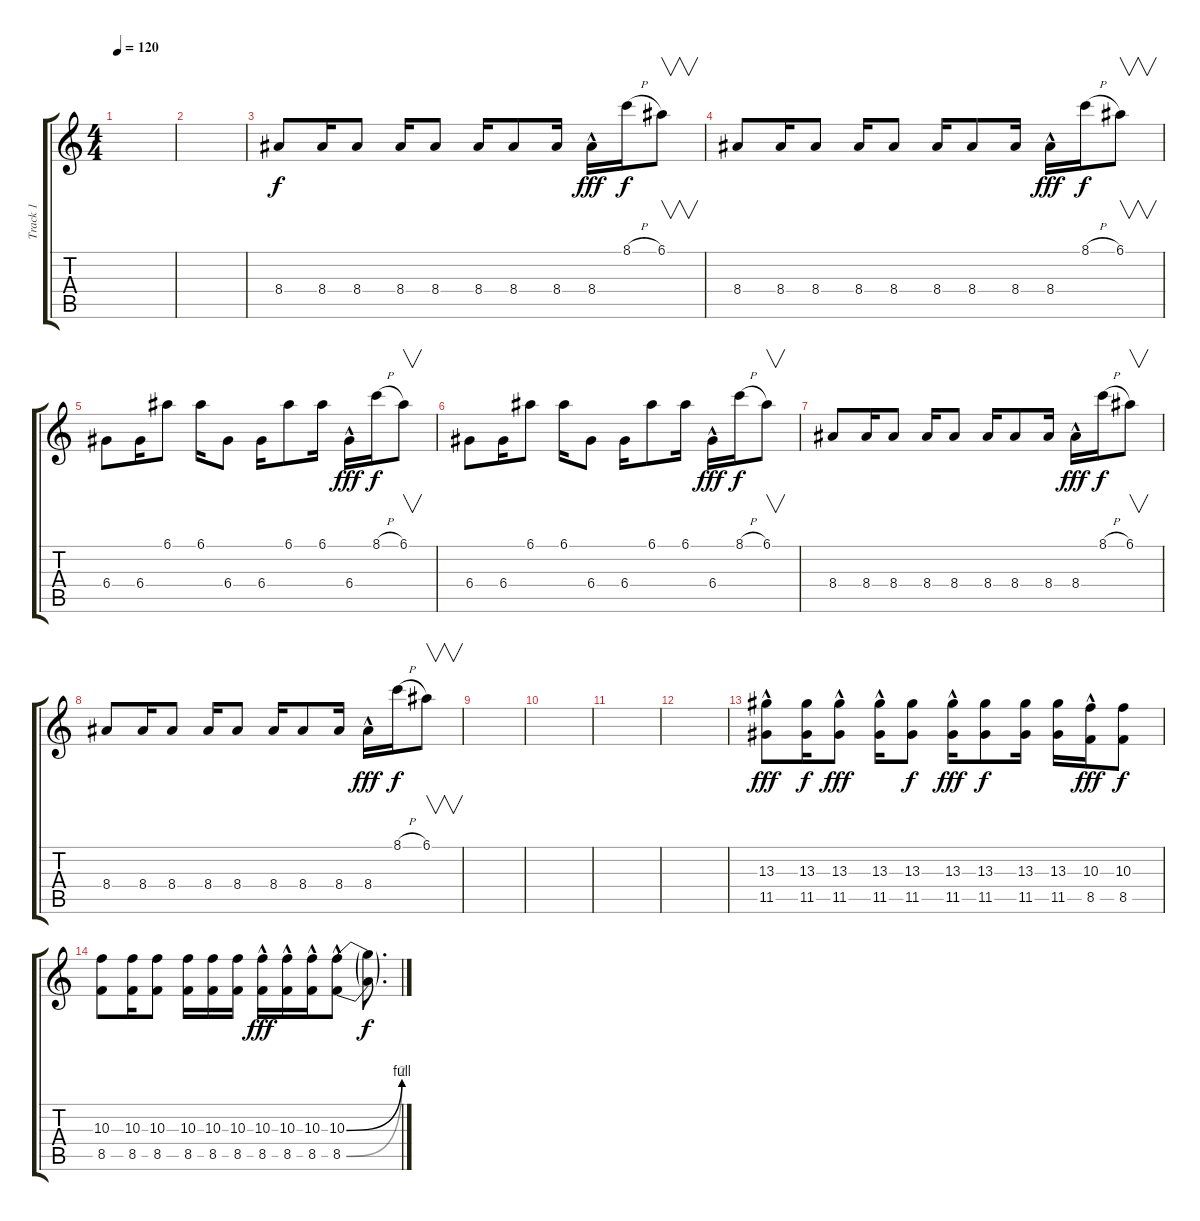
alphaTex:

\track ("Track 1" "Track 1") {instrument distortionguitar}
\staff {score tabs}
\tuning (E4 B3 G3 D3 A2 E2) {hide}
\ts (4 4)
\tempo 120
\clef g2
\ks c
|
|
8.4.8 8.4.16 8.4.8 8.4.16 8.4.8 8.4.16 8.4.8 8.4.16 8.4{hac}.16{dy fff} 8.1{h}.16{dy f} 6.1.8{v} |
8.4.8 8.4.16 8.4.8 8.4.16 8.4.8 8.4.16 8.4.8 8.4.16 8.4{hac}.16{dy fff} 8.1{h}.16{dy f} 6.1.8{v} |
6.4.8 6.4.16 6.1.8 6.1.16 6.4.8 6.4.16 6.1.8 6.1.16 6.4{hac}.16{dy fff} 8.1{h}.16{dy f} 6.1.8{v} |
6.4.8 6.4.16 6.1.8 6.1.16 6.4.8 6.4.16 6.1.8 6.1.16 6.4{hac}.16{dy fff} 8.1{h}.16{dy f} 6.1.8{v} |
8.4.8 8.4.16 8.4.8 8.4.16 8.4.8 8.4.16 8.4.8 8.4.16 8.4{hac}.16{dy fff} 8.1{h}.16{dy f} 6.1.8{v} |
8.4.8 8.4.16 8.4.8 8.4.16 8.4.8 8.4.16 8.4.8 8.4.16 8.4{hac}.16{dy fff} 8.1{h}.16{dy f} 6.1.8{v} |
|
|
|
|
(13.3{hac} 11.5).8{dy fff} (13.3 11.5).16{dy f} (13.3{hac} 11.5).8{dy fff} (13.3{hac} 11.5).16 (13.3 11.5).8{dy f} (13.3{hac} 11.5).16{dy fff} (13.3 11.5).8{dy f} (13.3 11.5).16 (13.3 11.5).16 (10.3{hac} 8.5).16{dy fff} (10.3 8.5).8{dy f} |
(10.3 8.5).8 (10.3 8.5).16 (10.3 8.5).8 (10.3 8.5).16 (10.3 8.5).16 (10.3 8.5).16 (10.3{hac} 8.5).16{dy fff} (10.3{hac} 8.5).16 (10.3{hac} 8.5).16 (10.3{be (bend 0 0 60 4) hac} 8.5{be (bend 0 0 60 8)}).8 (10.3{t} 8.5{t}).8{d dy f}
